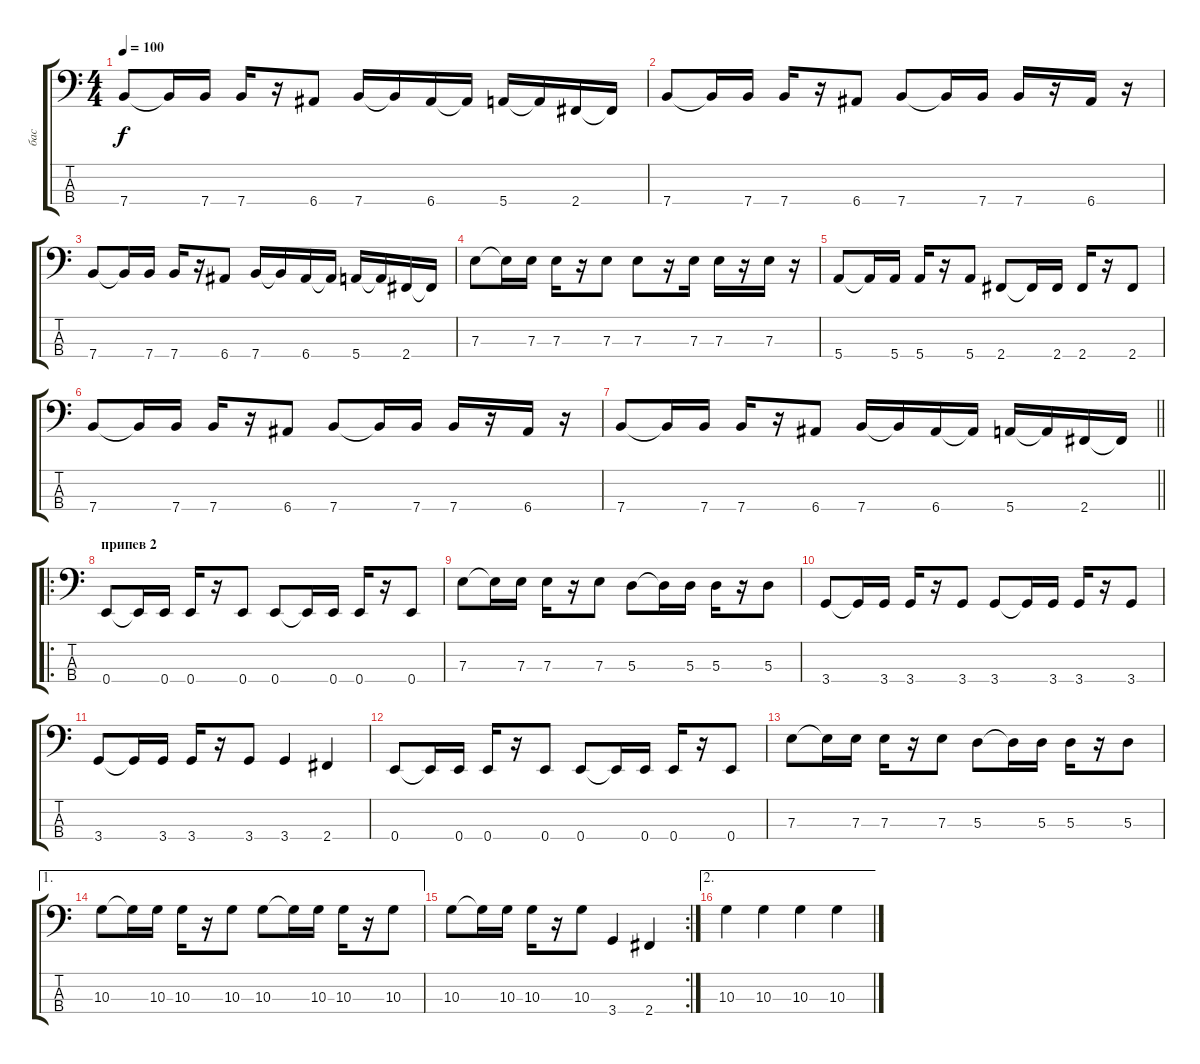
\track ("бас" "бас") {instrument electricbassfinger}
\staff {score tabs}
\tuning (G2 D2 A1 E1) {hide}
\ts (4 4)
\tempo 100
\clef f4
\ks c
7.4.8{dy f} 7.4{t}.16 7.4.16 7.4.16 r.16 6.4.8 7.4.16 7.4{t}.16 6.4.16 6.4{t}.16 5.4.16 5.4{t}.16 2.4.16 2.4{t}.16 |
7.4.8 7.4{t}.16 7.4.16 7.4.16 r.16 6.4.8 7.4.8 7.4{t}.16 7.4.16 7.4.16 r.16 6.4.16 r.16 |
7.4.8 7.4{t}.16 7.4.16 7.4.16 r.16 6.4.8 7.4.16 7.4{t}.16 6.4.16 6.4{t}.16 5.4.16 5.4{t}.16 2.4.16 2.4{t}.16 |
7.3.8 7.3{t}.16 7.3.16 7.3.16 r.16 7.3.8 7.3.8 r.16 7.3.16 7.3.16 r.16 7.3.16 r.16 |
5.4.8 5.4{t}.16 5.4.16 5.4.16 r.16 5.4.8 2.4.8 2.4{t}.16 2.4.16 2.4.16 r.16 2.4.8 |
7.4.8 7.4{t}.16 7.4.16 7.4.16 r.16 6.4.8 7.4.8 7.4{t}.16 7.4.16 7.4.16 r.16 6.4.16 r.16 |
\barLineRight lightlight
7.4.8 7.4{t}.16 7.4.16 7.4.16 r.16 6.4.8 7.4.16 7.4{t}.16 6.4.16 6.4{t}.16 5.4.16 5.4{t}.16 2.4.16 2.4{t}.16 |
\ro
\section ("" "припев 2")
0.4.8 0.4{t}.16 0.4.16 0.4.16 r.16 0.4.8 0.4.8 0.4{t}.16 0.4.16 0.4.16 r.16 0.4.8 |
7.3.8 7.3{t}.16 7.3.16 7.3.16 r.16 7.3.8 5.3.8 5.3{t}.16 5.3.16 5.3.16 r.16 5.3.8 |
3.4.8 3.4{t}.16 3.4.16 3.4.16 r.16 3.4.8 3.4.8 3.4{t}.16 3.4.16 3.4.16 r.16 3.4.8 |
3.4.8 3.4{t}.16 3.4.16 3.4.16 r.16 3.4.8 3.4.4 2.4.4 |
0.4.8 0.4{t}.16 0.4.16 0.4.16 r.16 0.4.8 0.4.8 0.4{t}.16 0.4.16 0.4.16 r.16 0.4.8 |
7.3.8 7.3{t}.16 7.3.16 7.3.16 r.16 7.3.8 5.3.8 5.3{t}.16 5.3.16 5.3.16 r.16 5.3.8 |
\ae 1
10.3.8 10.3{t}.16 10.3.16 10.3.16 r.16 10.3.8 10.3.8 10.3{t}.16 10.3.16 10.3.16 r.16 10.3.8 |
\rc 2
10.3.8 10.3{t}.16 10.3.16 10.3.16 r.16 10.3.8 3.4.4 2.4.4 |
\ae 2
10.3.4 10.3.4 10.3.4 10.3.4
